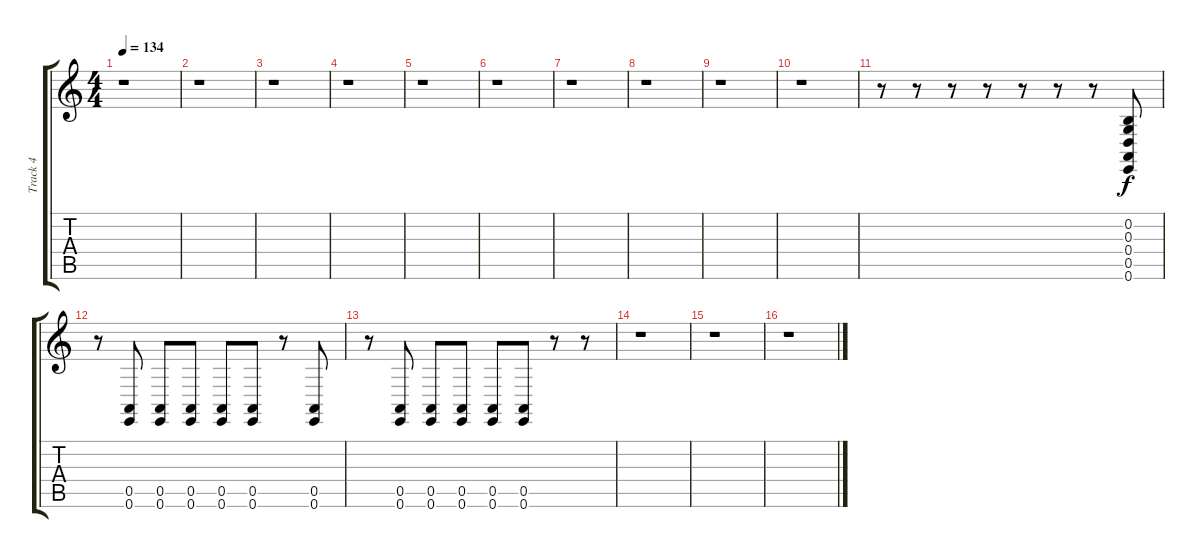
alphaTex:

\track ("Track 4" "Track 4") {instrument woodblock}
\staff {score tabs}
\tuning (E4 B3 G3 D3 A2 E2) {hide}
\ts (4 4)
\tempo 134
\clef g2
\ks c
r.1{dy f} |
r.1 |
r.1 |
r.1 |
r.1 |
r.1 |
r.1 |
r.1 |
r.1 |
r.1 |
r.8 r.8 r.8 r.8 r.8 r.8 r.8 (0.2 0.3 0.4 0.5 0.6).8 |
r.8 (0.5 0.6).8 (0.5 0.6).8 (0.5 0.6).8 (0.5 0.6).8 (0.5 0.6).8 r.8 (0.5 0.6).8 |
r.8 (0.5 0.6).8 (0.5 0.6).8 (0.5 0.6).8 (0.5 0.6).8 (0.5 0.6).8 r.8 r.8 |
r.1 |
r.1 |
r.1
